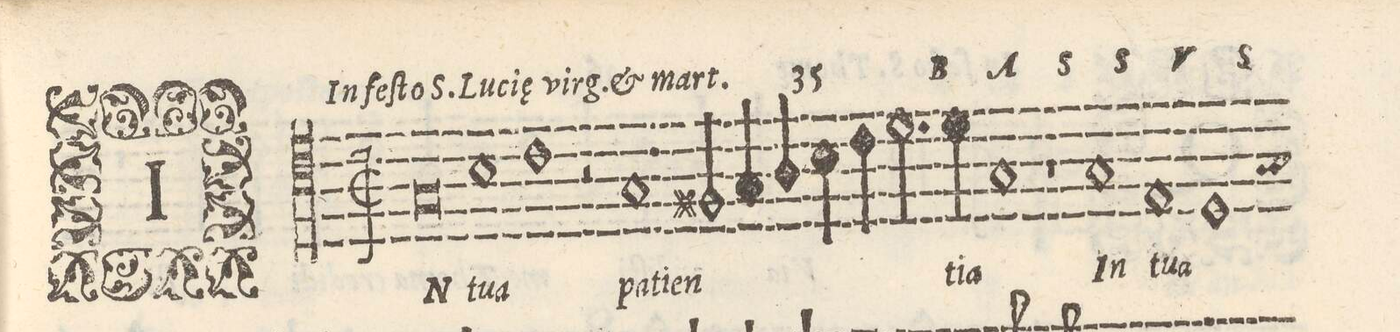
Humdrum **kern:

**kern	**text
*I"BASSVS	*
*clefC4	*
*k[]	*
*met(C|)	*
*M2/1	*
0G/	IN
=2-	=2-
1B\	tu-
1c\	-a
=3-	=3-
2r	.
1G/	pa-
2F#X/	-ti-
=4-	=4-
4G/	-en-
4A/	.
4B\	.
4c\	.
2.d\	.
4d\	-ti-
=5-	=5-
1G/	-a
1r	.
=6-	=6-
1G/	In
1E/	tu-
=7-	=7-
1D/	-a
*custos:G	*
*-	*-
